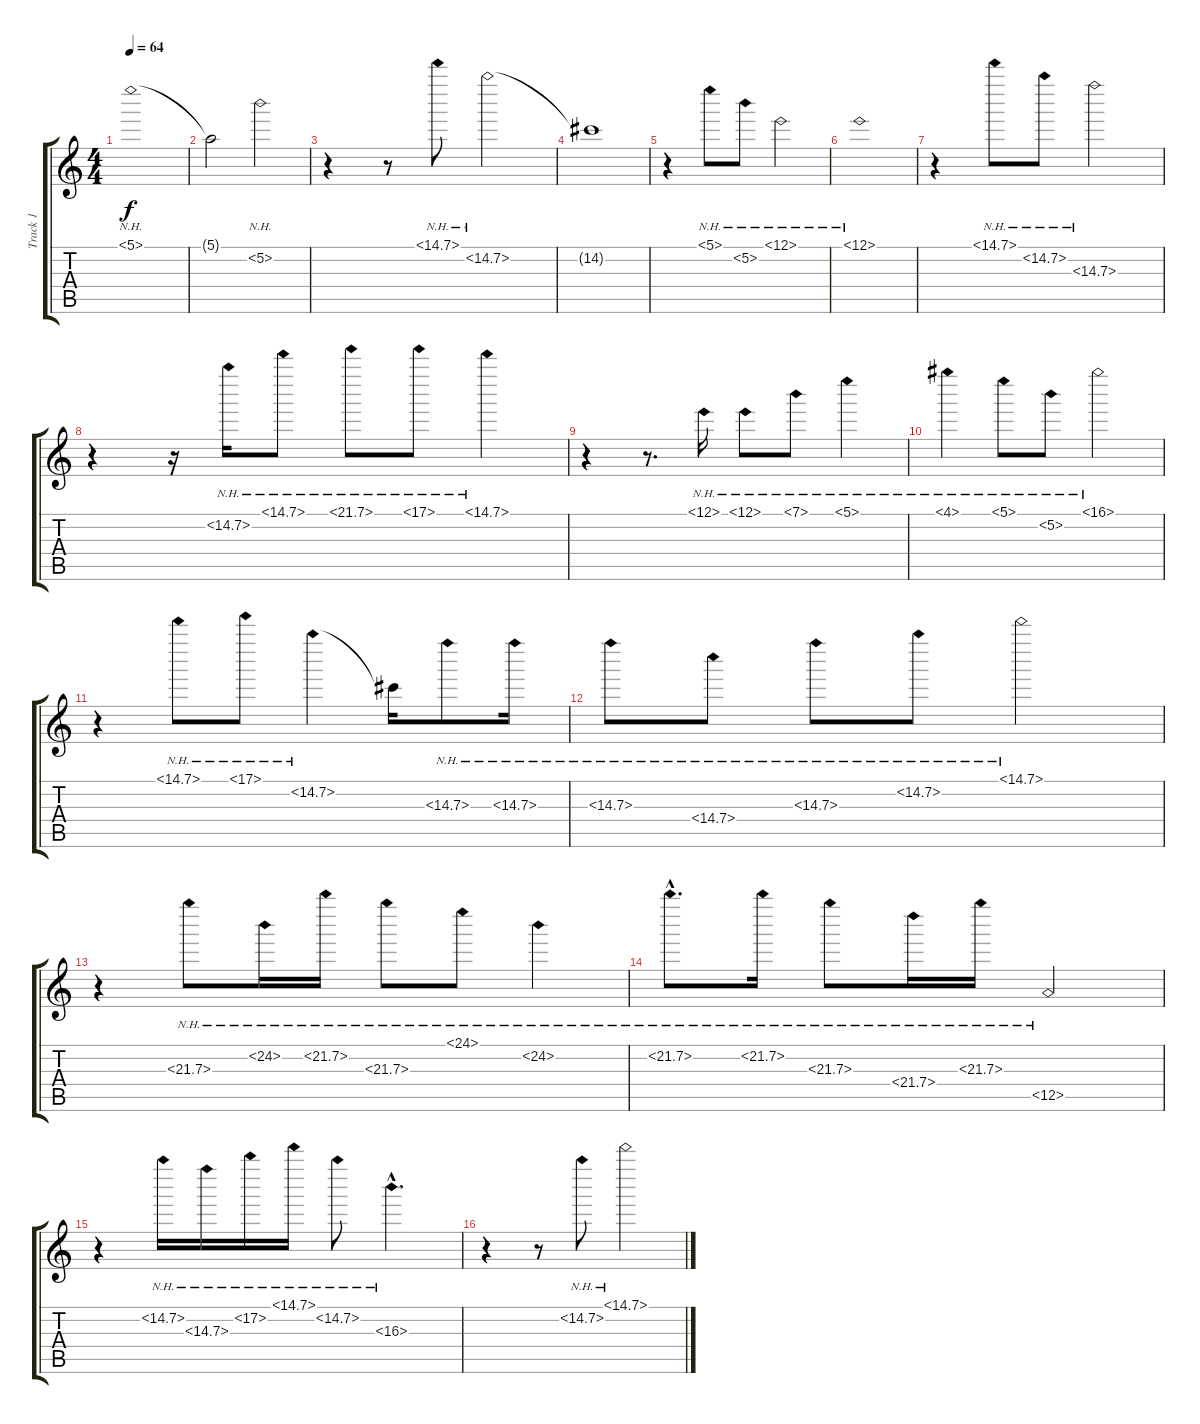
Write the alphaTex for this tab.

\track ("Track 1" "Track 1") {instrument overdrivenguitar}
\staff {score tabs}
\tuning (E4 B3 G3 D3 A2 E2) {hide}
\ts (4 4)
\tempo 64
\clef g2
\ks c
5.1{nh}.1{dy f instrument overdrivenguitar} |
5.1{t}.2 5.2{nh}.2 |
r.4 r.8 14.1{nh}.8 14.2{nh}.2 |
14.2{t}.1 |
r.4 5.1{nh}.8 5.2{nh}.8 12.1{nh}.2 |
12.1{nh}.1 |
r.4 14.1{nh}.8 14.2{nh}.8 14.3{nh}.2 |
r.4 r.16 14.2{nh}.16 14.1{nh}.8 21.1{nh}.8 17.1{nh}.8 14.1{nh}.4 |
r.4 r.8{d} 12.1{nh}.16 12.1{nh}.8 7.1{nh}.8 5.1{nh}.4 |
4.1{nh}.4 5.1{nh}.8 5.2{nh}.8 16.1{nh}.2 |
r.4 14.1{nh}.8 17.1{nh}.8 14.2{nh}.4 14.2{t}.16 14.3{nh}.8 14.3{nh}.16 |
14.3{nh}.8 14.4{nh}.8 14.3{nh}.8 14.2{nh}.8 14.1{nh}.2 |
r.4 21.3{nh}.8 24.2{nh}.16 21.2{nh}.16 21.3{nh}.8 24.1{nh}.8 24.2{nh}.4 |
21.2{nh hac}.8{d} 21.2{nh}.16 21.3{nh}.8 21.4{nh}.16 21.3{nh}.16 23.5{nh}.2 |
r.4 14.2{nh}.16 14.3{nh}.16 17.2{nh}.16 14.1{nh}.16 14.2{nh}.8 16.3{nh hac}.4{d} |
r.4 r.8 14.2{nh}.8 14.1{nh}.2
